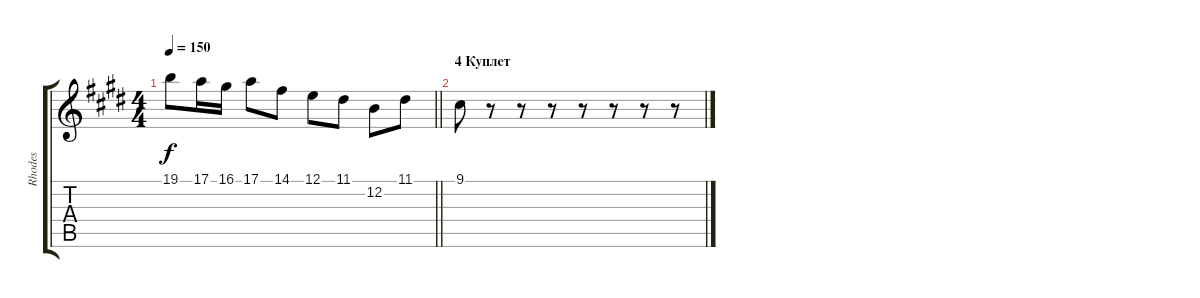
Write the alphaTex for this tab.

\track ("Rhodes" "Rhodes") {instrument electricpiano1}
\staff {score tabs}
\tuning (E4 B3 G3 D3 A2 E2) {hide}
\ts (4 4)
\tempo 150
\clef g2
\barLineRight lightlight
\ks c#minor
19.1.8{dy f} 17.1.16 16.1.16 17.1.8 14.1.8 12.1.8 11.1.8 12.2.8 11.1.8 |
\section ("" "4 Куплет")
9.1.8 r.8 r.8 r.8 r.8 r.8 r.8 r.8
